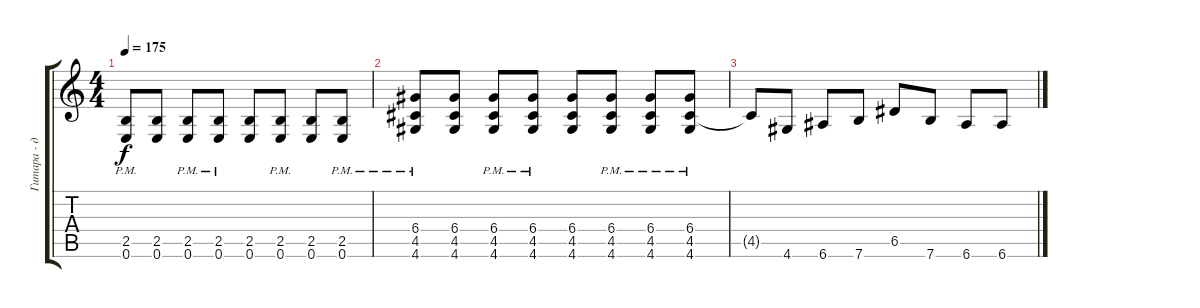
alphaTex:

\track ("Гитара - дорожка для объёма" "Гитара - д") {instrument distortionguitar}
\staff {score tabs}
\tuning (E4 B3 G3 D3 A2 E2) {hide}
\ts (4 4)
\tempo 175
\clef g2
\ks c
(2.5{pm} 0.6{pm}).8{dy f} (2.5 0.6).8 (2.5{pm} 0.6{pm}).8 (2.5{pm} 0.6{pm}).8 (2.5 0.6).8 (2.5{pm} 0.6{pm}).8 (2.5 0.6).8 (2.5{pm} 0.6{pm}).8 |
(6.4{pm} 4.5{pm} 4.6{pm}).8 (6.4 4.5 4.6).8 (6.4{pm} 4.5{pm} 4.6{pm}).8 (6.4{pm} 4.5{pm} 4.6{pm}).8 (6.4 4.5 4.6).8 (6.4{pm} 4.5{pm} 4.6{pm}).8 (6.4{pm} 4.5{pm} 4.6{pm}).8 (6.4{pm} 4.5{pm} 4.6{pm}).8 |
4.5{t}.8 4.6.8 6.6.8 7.6.8 6.5.8 7.6.8 6.6.8 6.6.8
